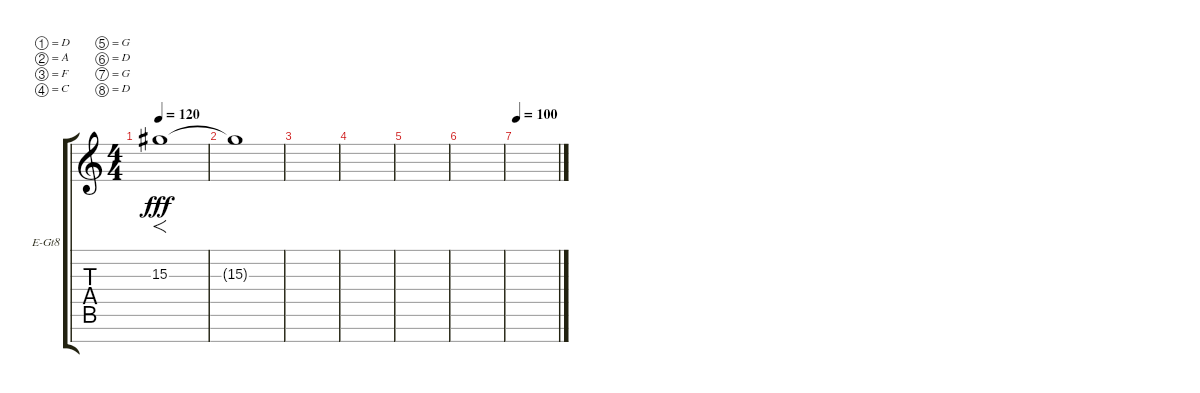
\bracketExtendMode groupsimilarinstruments
\firstSystemTrackNameOrientation horizontal
\otherSystemsTrackNameOrientation horizontal
\track ("Reverb" "E-Gt8") {instrument overdrivenguitar}
\staff {score tabs}
\tuning (D4 A3 F3 C3 G2 D2 G1 D1)
\ts (4 4)
\tempo 120
\clef g2
\ks c
15.3.1{f dy fff} |
15.3{t}.1 |
|
|
|
|
\tempo 100
